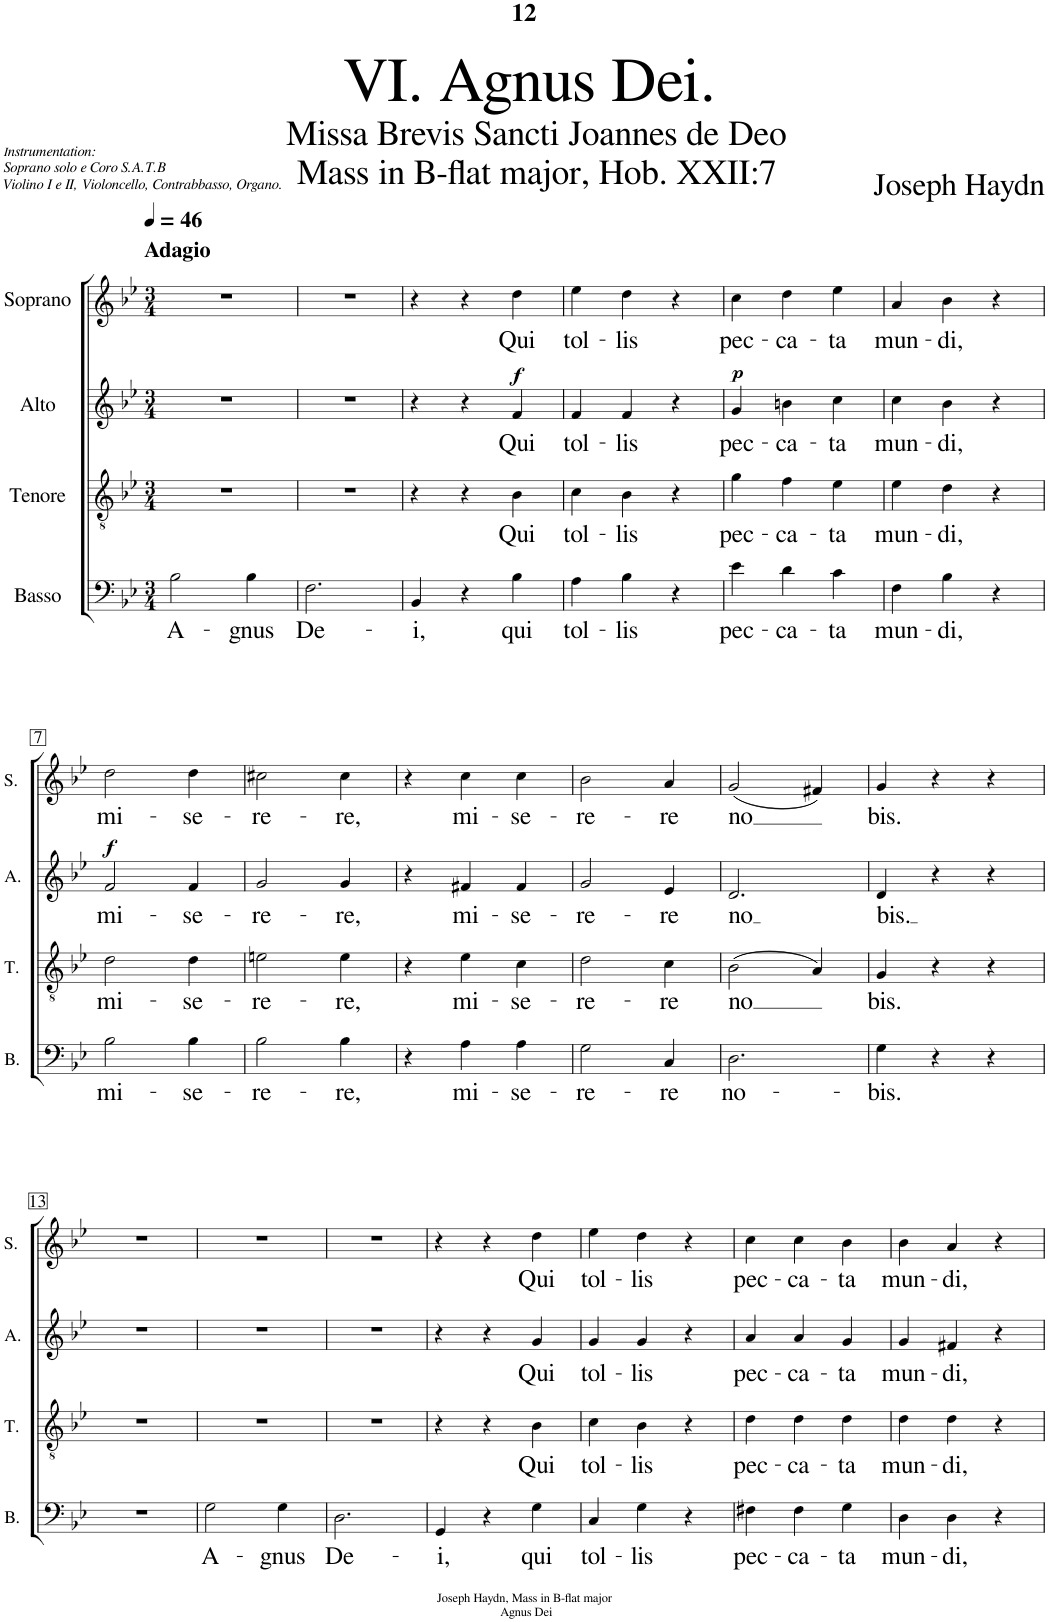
**kern	**text	**kern	**text	**kern	**text	**dynam	**kern	**text
*part4	*part4	*part3	*part3	*part2	*part2	*part2	*part1	*part1
*staff4	*staff4	*staff3	*staff3	*staff2	*staff2	*staff2	*staff1	*staff1
*I"Basso	*	*I"Tenore	*	*I"Alto	*	*	*I"Soprano	*
*I'B.	*	*I'T.	*	*I'A.	*	*	*I'S.	*
*clefF4	*	*clefGv2	*	*clefG2	*	*	*clefG2	*
*k[b-e-]	*	*k[b-e-]	*	*k[b-e-]	*	*	*k[b-e-]	*
*M3/4	*	*M3/4	*	*M3/4	*	*	*M3/4	*
*MM46	*	*MM46	*	*MM46	*	*	*MM46	*
=1	=1	=1	=1	=1	=1	=1	=1	=1
!	!	!	!	!	!	!	!LO:TX:a:B:t=Adagio	!
!	!LO:LY:b	!	!	!	!	!	!	!
2B-\	A-	2.r	.	2.r	.	.	2.r	.
!	!LO:LY:b	!	!	!	!	!	!	!
4B-\	-gnus	.	.	.	.	.	.	.
=2	=2	=2	=2	=2	=2	=2	=2	=2
!	!LO:LY:b	!	!	!	!	!	!	!
2.F\	De-	2.r	.	2.r	.	.	2.r	.
=3	=3	=3	=3	=3	=3	=3	=3	=3
!	!LO:LY:b	!	!	!	!	!	!	!
4BB-/	-i,	4r	.	4r	.	.	4r	.
4r	.	4r	.	4r	.	.	4r	.
!	!LO:LY:b	!	!LO:LY:b	!	!LO:LY:b	!LO:DY:a	!	!LO:LY:b
4B-\	qui	4B-\	Qui	4f/	Qui	f	4dd\	Qui
=4	=4	=4	=4	=4	=4	=4	=4	=4
!	!LO:LY:b	!	!LO:LY:b	!	!LO:LY:b	!	!	!LO:LY:b
4A\	tol-	4c\	tol-	4f/	tol-	.	4ee-\	tol-
!	!LO:LY:b	!	!LO:LY:b	!	!LO:LY:b	!	!	!LO:LY:b
4B-\	-lis	4B-\	-lis	4f/	-lis	.	4dd\	-lis
4r	.	4r	.	4r	.	.	4r	.
=5	=5	=5	=5	=5	=5	=5	=5	=5
!	!LO:LY:b	!	!LO:LY:b	!	!LO:LY:b	!LO:DY:a	!	!LO:LY:b
4e-\	pec-	4g\	pec-	4g/	pec-	p	4cc\	pec-
!	!LO:LY:b	!	!LO:LY:b	!	!LO:LY:b	!	!	!LO:LY:b
4d\	-ca-	4f\	-ca-	4bn\	-ca-	.	4dd\	-ca-
!	!LO:LY:b	!	!LO:LY:b	!	!LO:LY:b	!	!	!LO:LY:b
4c\	-ta	4e-\	-ta	4cc\	-ta	.	4ee-\	-ta
=6	=6	=6	=6	=6	=6	=6	=6	=6
!	!LO:LY:b	!	!LO:LY:b	!	!LO:LY:b	!	!	!LO:LY:b
4F\	mun-	4e-\	mun-	4cc\	mun-	.	4a/	mun-
!	!LO:LY:b	!	!LO:LY:b	!	!LO:LY:b	!	!	!LO:LY:b
4B-\	-di,	4d\	-di,	4b-\	-di,	.	4b-\	-di,
4r	.	4r	.	4r	.	.	4r	.
!!LO:LB:g=z
=7	=7	=7	=7	=7	=7	=7	=7	=7
!	!LO:LY:b	!	!LO:LY:b	!	!LO:LY:b	!LO:DY:a	!	!LO:LY:b
2B-\	mi-	2d\	mi-	2f/	mi-	f	2dd\	mi-
!	!LO:LY:b	!	!LO:LY:b	!	!LO:LY:b	!	!	!LO:LY:b
4B-\	-se-	4d\	-se-	4f/	-se-	.	4dd\	-se-
=8	=8	=8	=8	=8	=8	=8	=8	=8
!	!LO:LY:b	!	!LO:LY:b	!	!LO:LY:b	!	!	!LO:LY:b
2B-\	-re-	2en\	-re-	2g/	-re-	.	2cc#X\	-re-
!	!LO:LY:b	!	!LO:LY:b	!	!LO:LY:b	!	!	!LO:LY:b
4B-\	-re,	4e\	-re,	4g/	-re,	.	4cc#\	-re,
=9	=9	=9	=9	=9	=9	=9	=9	=9
4r	.	4r	.	4r	.	.	4r	.
!	!LO:LY:b	!	!LO:LY:b	!	!LO:LY:b	!	!	!LO:LY:b
4A\	mi-	4e-\	mi-	4f#X/	mi-	.	4cc\	mi-
!	!LO:LY:b	!	!LO:LY:b	!	!LO:LY:b	!	!	!LO:LY:b
4A\	-se-	4c\	-se-	4f#/	-se-	.	4cc\	-se-
=10	=10	=10	=10	=10	=10	=10	=10	=10
!	!LO:LY:b	!	!LO:LY:b	!	!LO:LY:b	!	!	!LO:LY:b
2G\	-re-	2d\	-re-	2g/	-re-	.	2b-\	-re-
!	!LO:LY:b	!	!LO:LY:b	!	!LO:LY:b	!	!	!LO:LY:b
4C/	-re	4c\	-re	4e-/	-re	.	4a/	-re
=11	=11	=11	=11	=11	=11	=11	=11	=11
!	!LO:LY:b	!	!LO:LY:b	!	!LO:LY:b	!	!	!LO:LY:b
2.D\	no-	(>2B-\	no	2.d/	no	.	(<2g/	no
.	.	4A/)	.	.	.	.	4f#X/)	.
=12	=12	=12	=12	=12	=12	=12	=12	=12
!	!LO:LY:b	!	!LO:LY:b	!	!LO:LY:b	!	!	!LO:LY:b
4G\	-bis.	4G/	bis.	4d/	bis.	.	4g/	bis.
4r	.	4r	.	4r	.	.	4r	.
4r	.	4r	.	4r	.	.	4r	.
!!LO:LB:g=z
=13	=13	=13	=13	=13	=13	=13	=13	=13
2.r	.	2.r	.	2.r	.	.	2.r	.
=14	=14	=14	=14	=14	=14	=14	=14	=14
!	!LO:LY:b	!	!	!	!	!	!	!
2G\	A-	2.r	.	2.r	.	.	2.r	.
!	!LO:LY:b	!	!	!	!	!	!	!
4G\	-gnus	.	.	.	.	.	.	.
=15	=15	=15	=15	=15	=15	=15	=15	=15
!	!LO:LY:b	!	!	!	!	!	!	!
2.D\	De-	2.r	.	2.r	.	.	2.r	.
=16	=16	=16	=16	=16	=16	=16	=16	=16
!	!LO:LY:b	!	!	!	!	!	!	!
4GG/	-i,	4r	.	4r	.	.	4r	.
4r	.	4r	.	4r	.	.	4r	.
!	!LO:LY:b	!	!LO:LY:b	!	!LO:LY:b	!	!	!LO:LY:b
4G\	qui	4B-\	Qui	4g/	Qui	.	4dd\	Qui
=17	=17	=17	=17	=17	=17	=17	=17	=17
!	!LO:LY:b	!	!LO:LY:b	!	!LO:LY:b	!	!	!LO:LY:b
4C/	tol-	4c\	tol-	4g/	tol-	.	4ee-\	tol-
!	!LO:LY:b	!	!LO:LY:b	!	!LO:LY:b	!	!	!LO:LY:b
4G\	-lis	4B-\	-lis	4g/	-lis	.	4dd\	-lis
4r	.	4r	.	4r	.	.	4r	.
=18	=18	=18	=18	=18	=18	=18	=18	=18
!	!LO:LY:b	!	!LO:LY:b	!	!LO:LY:b	!	!	!LO:LY:b
4F#X\	pec-	4d\	pec-	4a/	pec-	.	4cc\	pec-
!	!LO:LY:b	!	!LO:LY:b	!	!LO:LY:b	!	!	!LO:LY:b
4F#\	-ca-	4d\	-ca-	4a/	-ca-	.	4cc\	-ca-
!	!LO:LY:b	!	!LO:LY:b	!	!LO:LY:b	!	!	!LO:LY:b
4G\	-ta	4d\	-ta	4g/	-ta	.	4b-\	-ta
=19	=19	=19	=19	=19	=19	=19	=19	=19
!	!LO:LY:b	!	!LO:LY:b	!	!LO:LY:b	!	!	!LO:LY:b
4D\	mun-	4d\	mun-	4g/	mun-	.	4b-\	mun-
!	!LO:LY:b	!	!LO:LY:b	!	!LO:LY:b	!	!	!LO:LY:b
4D\	-di,	4d\	-di,	4f#X/	-di,	.	4a/	-di,
4r	.	4r	.	4r	.	.	4r	.
=	=	=	=	=	=	=	=	=
*-	*-	*-	*-	*-	*-	*-	*-	*-
